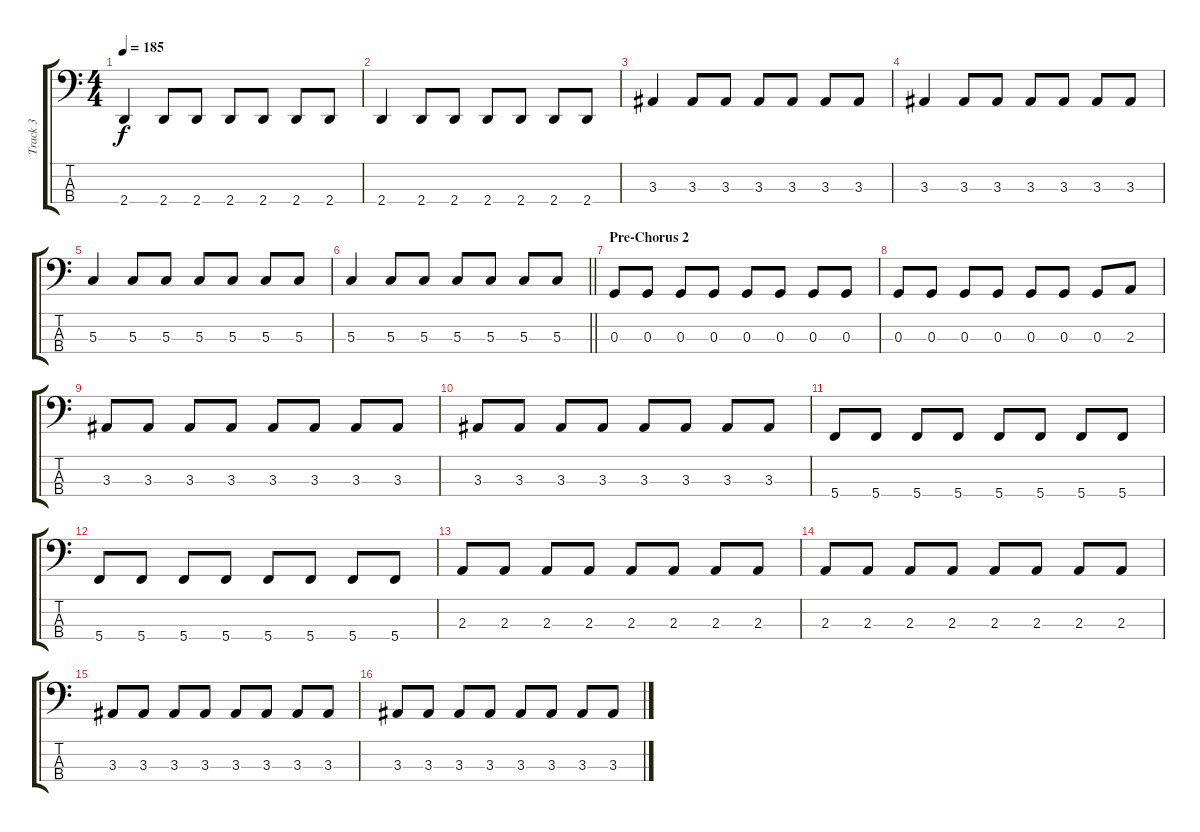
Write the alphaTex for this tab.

\track ("Track 3" "Track 3") {instrument electricbasspick}
\staff {score tabs}
\tuning (F2 C2 G1 C1) {hide}
\ts (4 4)
\tempo 185
\clef f4
\ks c
2.4.4{dy f} 2.4.8 2.4.8 2.4.8 2.4.8 2.4.8 2.4.8 |
2.4.4 2.4.8 2.4.8 2.4.8 2.4.8 2.4.8 2.4.8 |
3.3.4 3.3.8 3.3.8 3.3.8 3.3.8 3.3.8 3.3.8 |
3.3.4 3.3.8 3.3.8 3.3.8 3.3.8 3.3.8 3.3.8 |
5.3.4 5.3.8 5.3.8 5.3.8 5.3.8 5.3.8 5.3.8 |
\barLineRight lightlight
5.3.4 5.3.8 5.3.8 5.3.8 5.3.8 5.3.8 5.3.8 |
\section ("" "Pre-Chorus 2")
0.3.8 0.3.8 0.3.8 0.3.8 0.3.8 0.3.8 0.3.8 0.3.8 |
0.3.8 0.3.8 0.3.8 0.3.8 0.3.8 0.3.8 0.3.8 2.3.8 |
3.3.8 3.3.8 3.3.8 3.3.8 3.3.8 3.3.8 3.3.8 3.3.8 |
3.3.8 3.3.8 3.3.8 3.3.8 3.3.8 3.3.8 3.3.8 3.3.8 |
5.4.8 5.4.8 5.4.8 5.4.8 5.4.8 5.4.8 5.4.8 5.4.8 |
5.4.8 5.4.8 5.4.8 5.4.8 5.4.8 5.4.8 5.4.8 5.4.8 |
2.3.8 2.3.8 2.3.8 2.3.8 2.3.8 2.3.8 2.3.8 2.3.8 |
2.3.8 2.3.8 2.3.8 2.3.8 2.3.8 2.3.8 2.3.8 2.3.8 |
3.3.8 3.3.8 3.3.8 3.3.8 3.3.8 3.3.8 3.3.8 3.3.8 |
3.3.8 3.3.8 3.3.8 3.3.8 3.3.8 3.3.8 3.3.8 3.3.8
